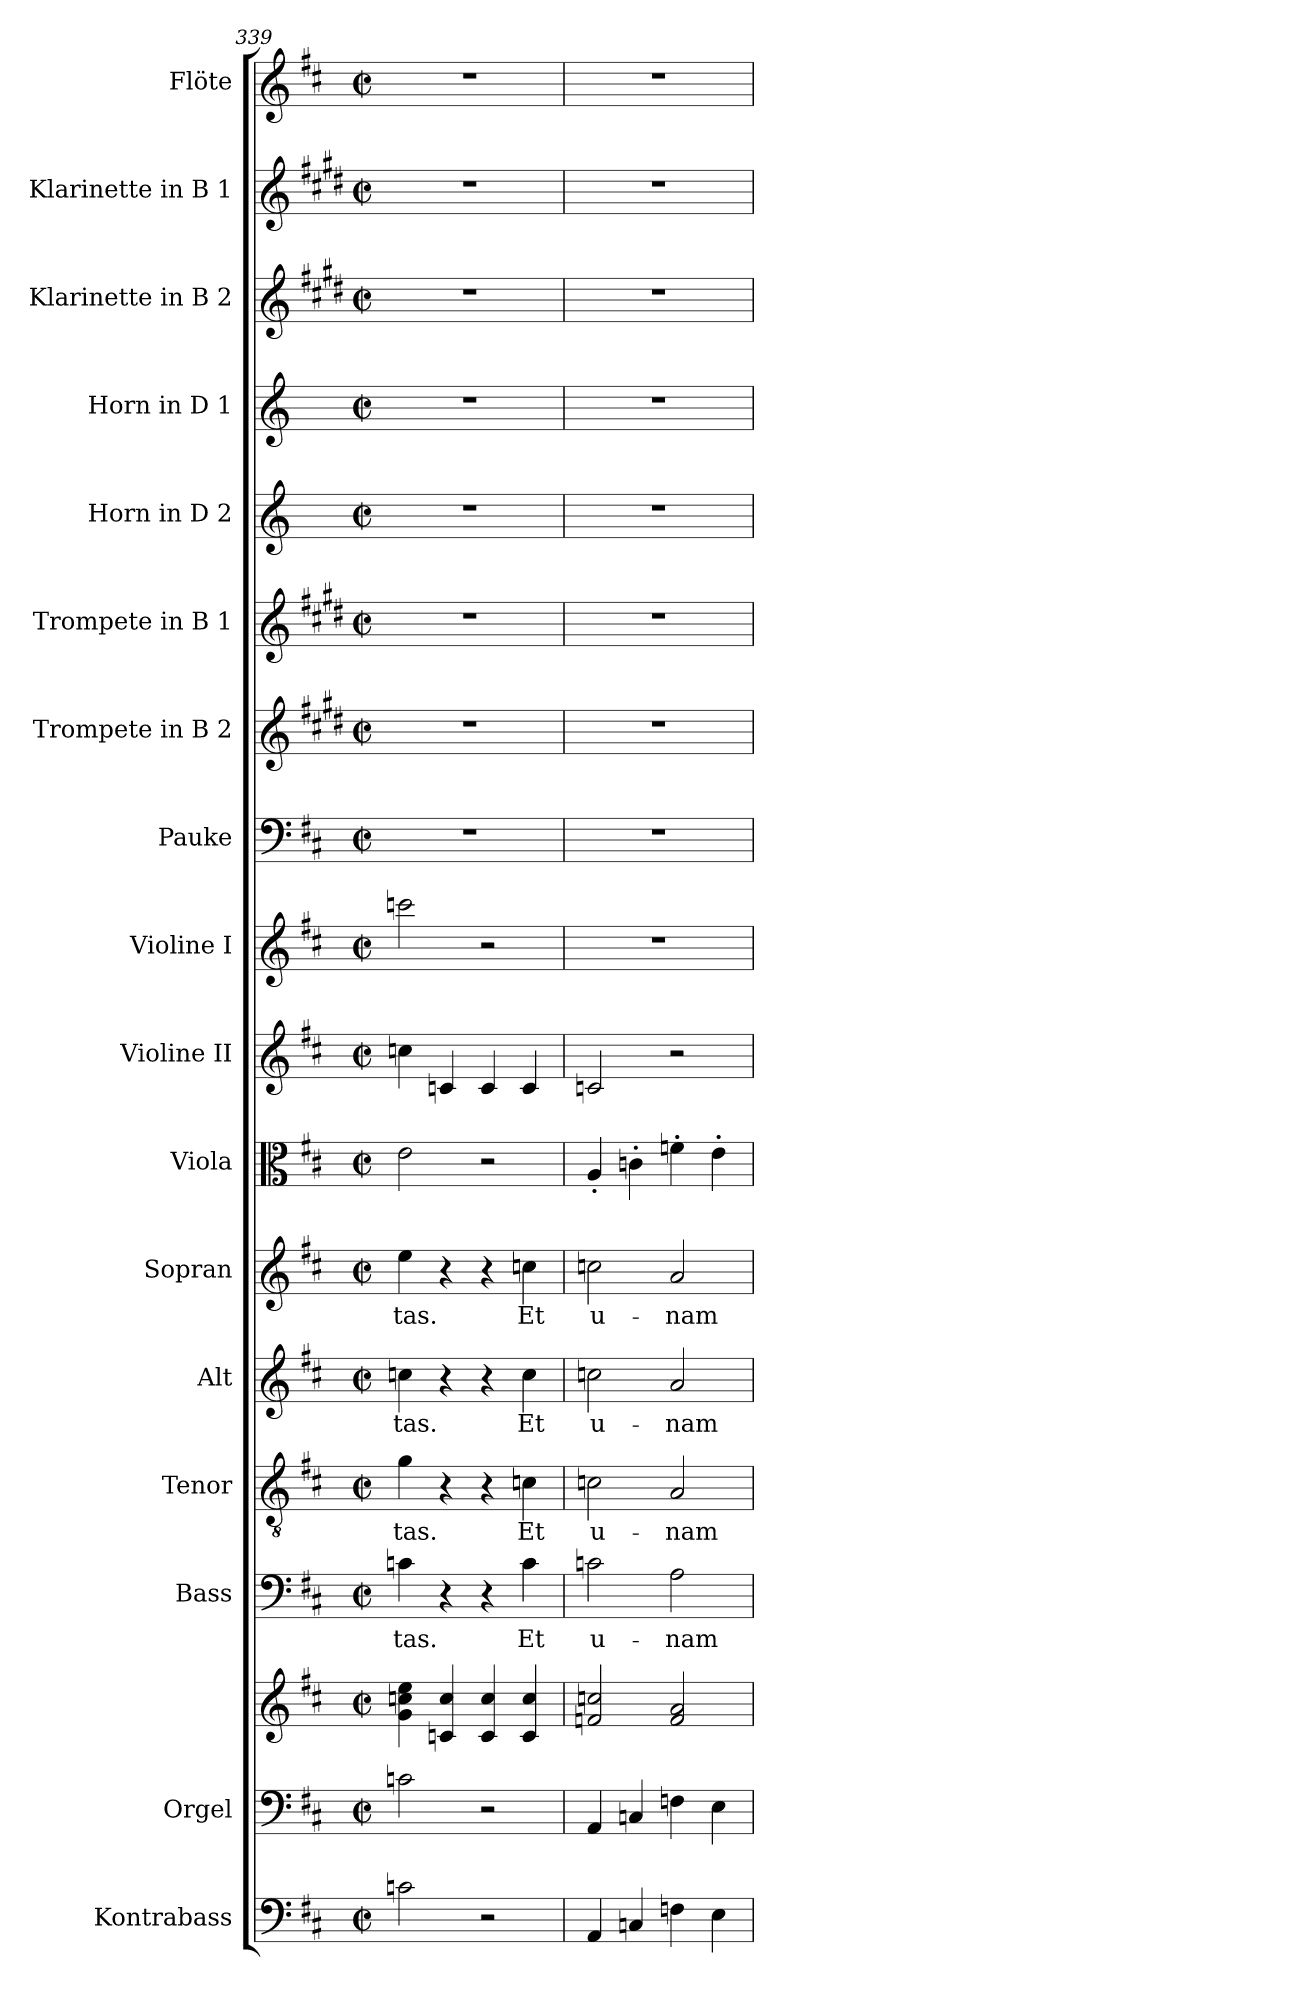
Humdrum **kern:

**kern	**kern	**kern	**kern	**text	**kern	**text	**kern	**text	**kern	**text	**kern	**kern	**kern	**kern	**kern	**kern	**kern	**kern	**kern	**kern	**kern
*part17	*part16	*part16	*part15	*part15	*part14	*part14	*part13	*part13	*part12	*part12	*part11	*part10	*part9	*part8	*part7	*part6	*part5	*part4	*part3	*part2	*part1
*staff18	*staff17	*staff16	*staff15	*staff15	*staff14	*staff14	*staff13	*staff13	*staff12	*staff12	*staff11	*staff10	*staff9	*staff8	*staff7	*staff6	*staff5	*staff4	*staff3	*staff2	*staff1
*I"Kontrabass	*I"Orgel	*	*I"Bass	*	*I"Tenor	*	*I"Alt	*	*I"Sopran	*	*I"Viola	*I"Violine II	*I"Violine I	*I"Pauke	*I"Trompete in B 2	*I"Trompete in B 1	*I"Horn in D 2	*I"Horn in D 1	*I"Klarinette in B 2	*I"Klarinette in B 1	*I"Flöte
*I'Kb.	*I'Org.	*	*I'B	*	*I'T	*	*I'A	*	*I'S	*	*I'Vla.	*I'Vl. II	*I'Vl. I	*I'Pk.	*I'Trp. 2	*I'Trp. 1	*I'Hrn. 2	*I'Hrn. 1	*I'Kl. 2	*I'Kl. 1	*I'Fl.
*clefF4	*clefF4	*clefG2	*clefF4	*	*clefGv2	*	*clefG2	*	*clefG2	*	*clefC3	*clefG2	*clefG2	*clefF4	*clefG2	*clefG2	*clefG2	*clefG2	*clefG2	*clefG2	*clefG2
*ITrd7c12	*	*	*	*	*	*	*	*	*	*	*	*	*	*	*ITrd1c2	*ITrd1c2	*ITrd-1c-2	*ITrd-1c-2	*ITrd1c2	*ITrd1c2	*
*k[f#c#]	*k[f#c#]	*k[f#c#]	*k[f#c#]	*	*k[f#c#]	*	*k[f#c#]	*	*k[f#c#]	*	*k[f#c#]	*k[f#c#]	*k[f#c#]	*k[f#c#]	*k[f#c#]	*k[f#c#]	*k[f#c#]	*k[f#c#]	*k[f#c#]	*k[f#c#]	*k[f#c#]
*D:	*D:	*D:	*D:	*	*D:	*	*D:	*	*D:	*	*D:	*D:	*D:	*D:	*D:	*D:	*D:	*D:	*D:	*D:	*D:
*M2/2	*M2/2	*M2/2	*M2/2	*	*M2/2	*	*M2/2	*	*M2/2	*	*M2/2	*M2/2	*M2/2	*M2/2	*M2/2	*M2/2	*M2/2	*M2/2	*M2/2	*M2/2	*M2/2
*met(c|)	*met(c|)	*met(c|)	*met(c|)	*	*met(c|)	*	*met(c|)	*	*met(c|)	*	*met(c|)	*met(c|)	*met(c|)	*met(c|)	*met(c|)	*met(c|)	*met(c|)	*met(c|)	*met(c|)	*met(c|)	*met(c|)
=339	=339	=339	=339	=339	=339	=339	=339	=339	=339	=339	=339	=339	=339	=339	=339	=339	=339	=339	=339	=339	=339
!	!	!	!	!LO:LY:b	!	!LO:LY:b	!	!LO:LY:b	!	!LO:LY:b	!	!	!	!	!	!	!	!	!	!	!
2Cn\	2cn\	4g\ 4ccn\ 4ee\	4cn\	-tas.	4g\	-tas.	4ccn\	-tas.	4ee\	-tas.	2e\	4ccn\	2cccn\	1r	1r	1r	1r	1r	1r	1r	1r
.	.	4cn/ 4cc/	4r	.	4r	.	4r	.	4r	.	.	4cn/	.	.	.	.	.	.	.	.	.
2r	2r	4c/ 4cc/	4r	.	4r	.	4r	.	4r	.	2r	4c/	2r	.	.	.	.	.	.	.	.
!	!	!	!	!LO:LY:b	!	!LO:LY:b	!	!LO:LY:b	!	!LO:LY:b	!	!	!	!	!	!	!	!	!	!	!
.	.	4c/ 4cc/	4c\	Et	4cn\	Et	4cc\	Et	4ccn\	Et	.	4c/	.	.	.	.	.	.	.	.	.
=340	=340	=340	=340	=340	=340	=340	=340	=340	=340	=340	=340	=340	=340	=340	=340	=340	=340	=340	=340	=340	=340
!	!	!	!	!LO:LY:b	!	!LO:LY:b	!	!LO:LY:b	!	!LO:LY:b	!	!	!	!	!	!	!	!	!	!	!
4AAA/	4AA/	2fn/ 2ccn/	2cn\	u-	2cn\	u-	2ccn\	u-	2ccn\	u-	4A'</	2cn/	1r	1r	1r	1r	1r	1r	1r	1r	1r
4CCn/	4Cn/	.	.	.	.	.	.	.	.	.	4cn'>\	.	.	.	.	.	.	.	.	.	.
!	!	!	!	!LO:LY:b	!	!LO:LY:b	!	!LO:LY:b	!	!LO:LY:b	!	!	!	!	!	!	!	!	!	!	!
4FFn\	4Fn\	2f/ 2a/	2A\	-nam	2A/	-nam	2a/	-nam	2a/	-nam	4fn'>\	2r	.	.	.	.	.	.	.	.	.
4EE\	4E\	.	.	.	.	.	.	.	.	.	4e'>\	.	.	.	.	.	.	.	.	.	.
=	=	=	=	=	=	=	=	=	=	=	=	=	=	=	=	=	=	=	=	=	=
*-	*-	*-	*-	*-	*-	*-	*-	*-	*-	*-	*-	*-	*-	*-	*-	*-	*-	*-	*-	*-	*-
